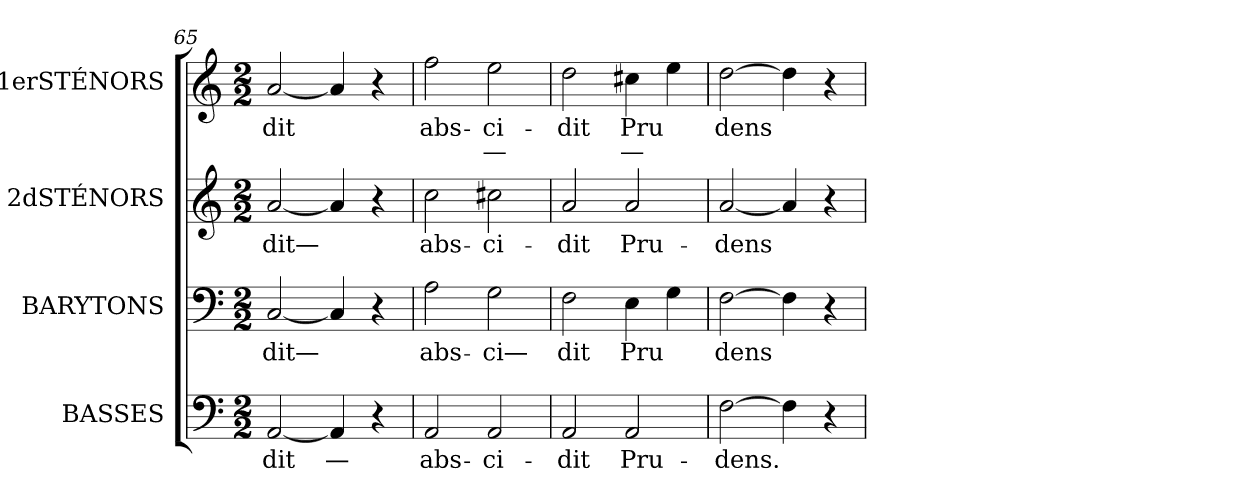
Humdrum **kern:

**kern	**text	**kern	**text	**kern	**text	**kern	**text	**text
*part4	*part4	*part3	*part3	*part2	*part2	*part1	*part1	*part1
*staff4	*staff4	*staff3	*staff3	*staff2	*staff2	*staff1	*staff1	*staff1
*I"BASSES	*	*I"BARYTONS	*	*I"2dSTÉNORS	*	*I"1erSTÉNORS	*	*
*clefF4	*	*clefF4	*	*clefG2	*	*clefG2	*	*
*k[]	*	*k[]	*	*k[]	*	*k[]	*	*
*M2/2	*	*M2/2	*	*M2/2	*	*M2/2	*	*
=65	=65	=65	=65	=65	=65	=65	=65	=65
[2AAi/	dit	[2Ci/	dit—	[2ai/	dit—	[2ai/	dit	.
4AAi/]	—	4Ci/]	.	4ai/]	.	4ai/]	.	.
4r	.	4r	.	4r	.	4r	.	.
=66	=66	=66	=66	=66	=66	=66	=66	=66
2AAi/	abs-	2Ai\	abs-	2cci\	abs-	2ffi\	abs-	.
2AAi/	ci-	2Gi\	ci—	2cc#Xi\	ci-	2eei\	ci-	—
=67	=67	=67	=67	=67	=67	=67	=67	=67
2AAi/	dit	2Fi\	dit	2ai/	dit	2ddi\	dit	.
2AAi/	Pru-	4Ei\	Pru	2ai/	Pru-	4cc#Xi\	Pru	—
.	.	4Gi\	--	.	.	4eei\	--	.
=68	=68	=68	=68	=68	=68	=68	=68	=68
[2Fi\	dens.	[2Fi\	dens	[2ai/	dens	[2ddi\	dens	.
4Fi\]	.	4Fi\]	.	4ai/]	.	4ddi\]	.	.
4r	.	4r	.	4r	.	4r	.	.
=	=	=	=	=	=	=	=	=
*-	*-	*-	*-	*-	*-	*-	*-	*-
